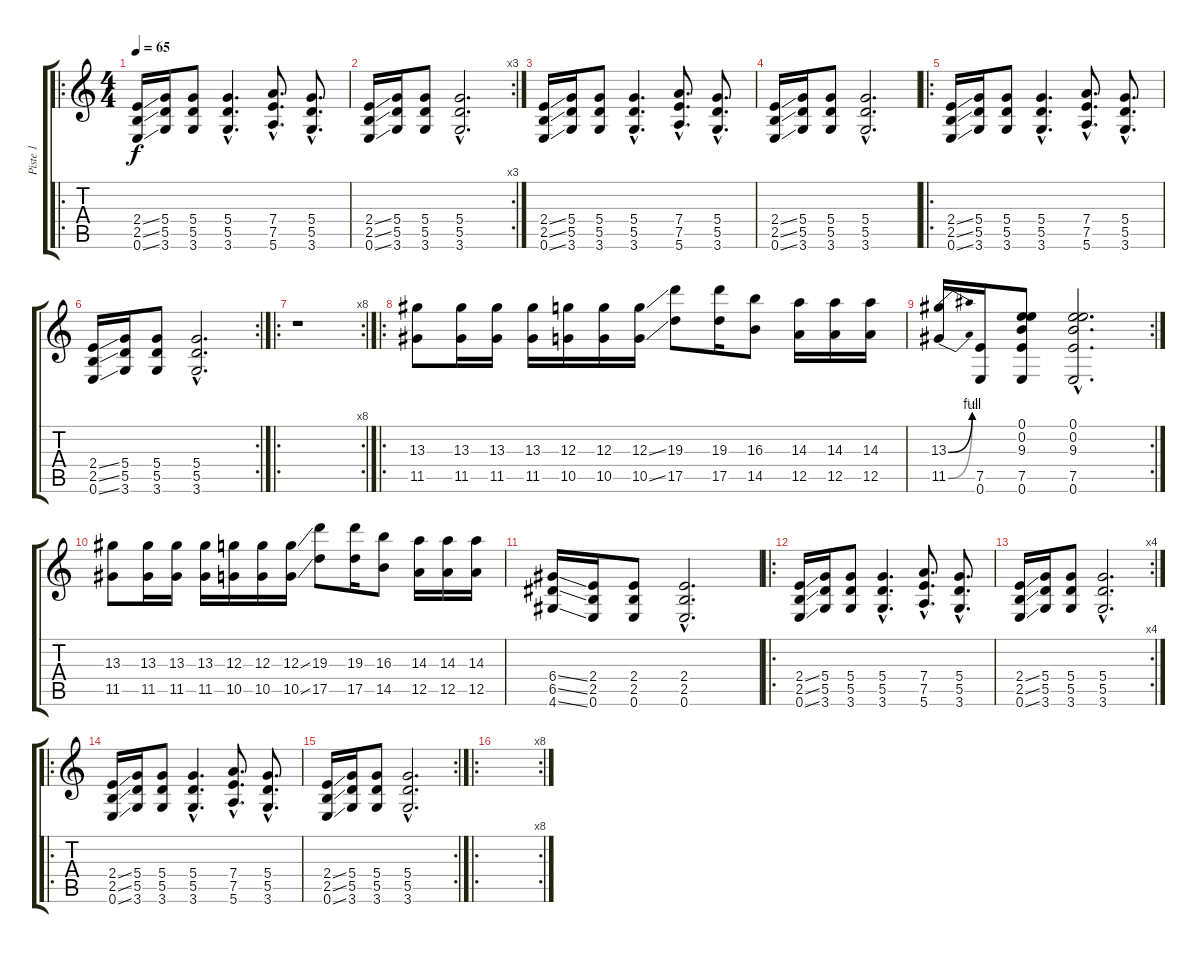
\track ("Piste 1" "Piste 1") {instrument overdrivenguitar}
\staff {score tabs}
\tuning (E4 B3 G3 D3 A2 E2) {hide}
\ro
\ts (4 4)
\tempo 65
\clef g2
\ks c
(2.4{ss} 2.5{ss} 0.6{ss}).16{dy f instrument overdrivenguitar} (5.4 5.5 3.6).16 (5.4 5.5 3.6).8 (5.4{hac} 5.5{hac} 3.6{hac}).4{d} (7.4{hac} 7.5{hac} 5.6{hac}).8{d} (5.4{hac} 5.5{hac} 3.6{hac}).8{d} |
\rc 3
(2.4{ss} 2.5{ss} 0.6{ss}).16 (5.4 5.5 3.6).16 (5.4 5.5 3.6).8 (5.4{hac} 5.5{hac} 3.6{hac}).2{d} |
(2.4{ss} 2.5{ss} 0.6{ss}).16 (5.4 5.5 3.6).16 (5.4 5.5 3.6).8 (5.4{hac} 5.5{hac} 3.6{hac}).4{d} (7.4{hac} 7.5{hac} 5.6{hac}).8{d} (5.4{hac} 5.5{hac} 3.6{hac}).8{d} |
(2.4{ss} 2.5{ss} 0.6{ss}).16 (5.4 5.5 3.6).16 (5.4 5.5 3.6).8 (5.4{hac} 5.5{hac} 3.6{hac}).2{d} |
\ro
(2.4{ss} 2.5{ss} 0.6{ss}).16 (5.4 5.5 3.6).16 (5.4 5.5 3.6).8 (5.4{hac} 5.5{hac} 3.6{hac}).4{d} (7.4{hac} 7.5{hac} 5.6{hac}).8{d} (5.4{hac} 5.5{hac} 3.6{hac}).8{d} |
\rc 2
(2.4{ss} 2.5{ss} 0.6{ss}).16 (5.4 5.5 3.6).16 (5.4 5.5 3.6).8 (5.4{hac} 5.5{hac} 3.6{hac}).2{d} |
\ro
\rc 8
r.1 |
\ro
(13.3 11.5).8 (13.3 11.5).16 (13.3 11.5).16 (13.3 11.5).16 (12.3 10.5).16 (12.3 10.5).16 (12.3{ss} 10.5{ss}).16 (19.3 17.5).8 (19.3 17.5).16 (16.3 14.5).8 (14.3 12.5).16 (14.3 12.5).16 (14.3 12.5).16 |
\rc 2
(13.3{be (bend 0 0 60 4)} 11.5{be (bend 0 0 60 2)}).16 (7.5 0.6).16 (0.1 0.2 9.3 7.5 0.6).8 (0.1{hac} 0.2{hac} 9.3{hac} 7.5{hac} 0.6{hac}).2{d} |
(13.3 11.5).8 (13.3 11.5).16 (13.3 11.5).16 (13.3 11.5).16 (12.3 10.5).16 (12.3 10.5).16 (12.3{ss} 10.5{ss}).16 (19.3 17.5).8 (19.3 17.5).16 (16.3 14.5).8 (14.3 12.5).16 (14.3 12.5).16 (14.3 12.5).16 |
(6.4{ss} 6.5{ss} 4.6{ss}).16 (2.4 2.5 0.6).16 (2.4 2.5 0.6).8 (2.4{hac} 2.5{hac} 0.6{hac}).2{d} |
\ro
(2.4{ss} 2.5{ss} 0.6{ss}).16 (5.4 5.5 3.6).16 (5.4 5.5 3.6).8 (5.4{hac} 5.5{hac} 3.6{hac}).4{d} (7.4{hac} 7.5{hac} 5.6{hac}).8{d} (5.4{hac} 5.5{hac} 3.6{hac}).8{d} |
\rc 4
(2.4{ss} 2.5{ss} 0.6{ss}).16 (5.4 5.5 3.6).16 (5.4 5.5 3.6).8 (5.4{hac} 5.5{hac} 3.6{hac}).2{d} |
\ro
(2.4{ss} 2.5{ss} 0.6{ss}).16 (5.4 5.5 3.6).16 (5.4 5.5 3.6).8 (5.4{hac} 5.5{hac} 3.6{hac}).4{d} (7.4{hac} 7.5{hac} 5.6{hac}).8{d} (5.4{hac} 5.5{hac} 3.6{hac}).8{d} |
\rc 2
(2.4{ss} 2.5{ss} 0.6{ss}).16 (5.4 5.5 3.6).16 (5.4 5.5 3.6).8 (5.4{hac} 5.5{hac} 3.6{hac}).2{d} |
\ro
\rc 8
